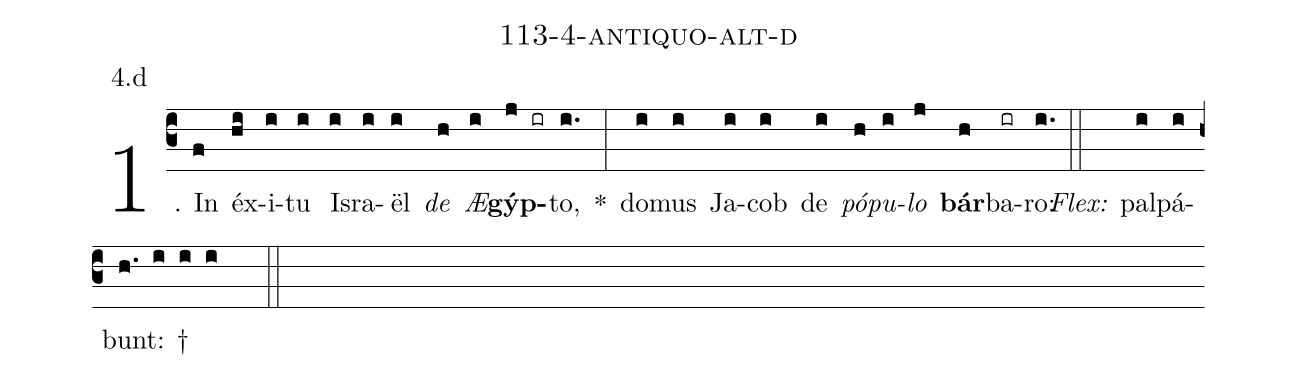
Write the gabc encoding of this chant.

name: 113-4-antiquo-alt-d;
annotation: 4.d;
%%
(c3)1. In(f) éx(hi)i(i)tu(i) Is(i)ra(i)ël(i) <i>de</i>(h) <i>Æ</i>(i)<b>gýp</b>(j ir)to,(i.) *(:) do(i)mus(i) Ja(i)cob(i) de(i) <i>pó</i>(h)<i>pu</i>(i)<i>lo</i>(j) <b>bár</b>(h)ba(ir)ro:(i.) (::)
<i>Flex:</i>()  pal(i)pá(i)bunt: †(h. i i i  ::)
